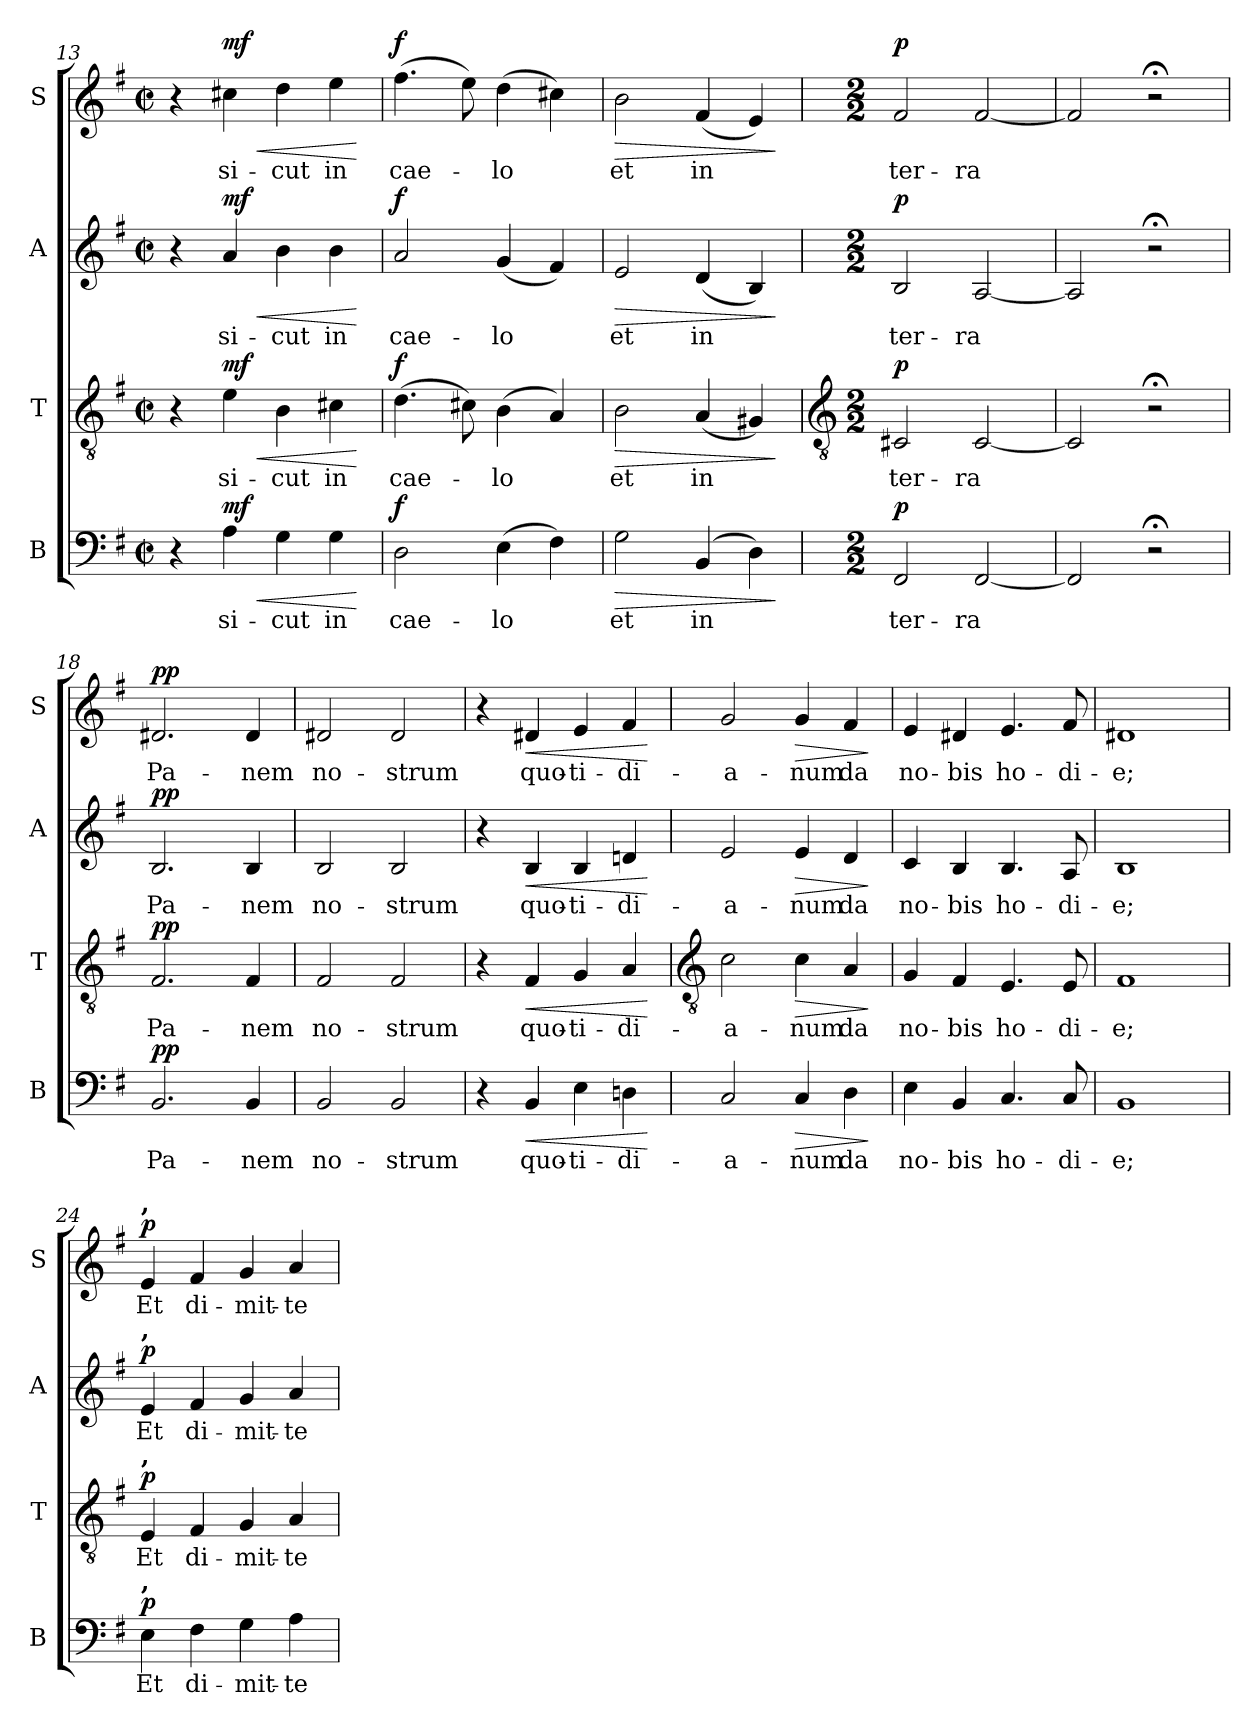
**kern	**text	**dynam	**kern	**text	**dynam	**kern	**text	**dynam	**kern	**text	**dynam
*part4	*part4	*part4	*part3	*part3	*part3	*part2	*part2	*part2	*part1	*part1	*part1
*staff4	*staff4	*staff4	*staff3	*staff3	*staff3	*staff2	*staff2	*staff2	*staff1	*staff1	*staff1
*I"B	*	*	*I"T	*	*	*I"A	*	*	*I"S	*	*
*I'B	*	*	*I'T	*	*	*I'A	*	*	*I'S	*	*
*clefF4	*	*	*clefGv2	*	*	*clefG2	*	*	*clefG2	*	*
*k[f#]	*	*	*k[f#]	*	*	*k[f#]	*	*	*k[f#]	*	*
*G:	*	*	*G:	*	*	*G:	*	*	*G:	*	*
*M2/2	*	*	*M2/2	*	*	*M2/2	*	*	*M2/2	*	*
*met(c|)	*	*	*met(c|)	*	*	*met(c|)	*	*	*met(c|)	*	*
=13	=13	=13	=13	=13	=13	=13	=13	=13	=13	=13	=13
4r	.	.	4r	.	.	4r	.	.	4r	.	.
!	!LO:LY:b	!LO:HP:b	!	!LO:LY:b	!LO:HP:b	!	!LO:LY:b	!LO:HP:b	!	!LO:LY:b	!LO:HP:b
!	!	!LO:DY:n=1:a	!	!	!LO:DY:n=1:a	!	!	!LO:DY:n=1:a	!	!	!LO:DY:n=1:a
4A	si-	< mf	4e	si-	< mf	4a	si-	< mf	4cc#X	si-	< mf
!	!LO:LY:b	!	!	!LO:LY:b	!	!	!LO:LY:b	!	!	!LO:LY:b	!
4G	-cut	.	4B	-cut	.	4b	-cut	.	4dd	-cut	.
!	!LO:LY:b	!	!	!LO:LY:b	!	!	!LO:LY:b	!	!	!LO:LY:b	!
4G	in	.	4c#X	in	.	4b	in	.	4ee	in	.
.	.	[	.	.	[	.	.	[	.	.	[
=14	=14	=14	=14	=14	=14	=14	=14	=14	=14	=14	=14
!	!LO:LY:b	!LO:DY:a	!	!LO:LY:b	!LO:DY:a	!	!LO:LY:b	!LO:DY:a	!	!LO:LY:b	!LO:DY:a
2D	cae-	f	(>4.d	cae-	f	2a	cae-	f	(>4.ff#	cae-	f
.	.	.	8c#X)	.	.	.	.	.	8ee)	.	.
!	!LO:LY:b	!	!	!LO:LY:b	!	!	!LO:LY:b	!	!	!LO:LY:b	!
(>4E	-lo	.	(>4B	-lo	.	(<4g	-lo	.	(>4dd	-lo	.
4F#)	.	.	4A)	.	.	4f#)	.	.	4cc#X)	.	.
=15	=15	=15	=15	=15	=15	=15	=15	=15	=15	=15	=15
!	!LO:LY:b	!LO:HP:b	!	!LO:LY:b	!LO:HP:b	!	!LO:LY:b	!LO:HP:b	!	!LO:LY:b	!LO:HP:b
2G	et	>	2B	et	>	2e	et	>	2b	et	>
!	!LO:LY:b	!	!	!LO:LY:b	!	!	!LO:LY:b	!	!	!LO:LY:b	!
(>4BB	in	.	(<4A	in	.	(<4d	in	.	(<4f#	in	.
4D)	.	.	4G#X)	.	.	4B)	.	.	4e)	.	.
.	.	]	.	.	]	.	.	]	.	.	]
!!LO:LB:g=z
=16	=16	=16	=16	=16	=16	=16	=16	=16	=16	=16	=16
*	*	*	*clefGv2	*	*	*	*	*	*	*	*
*M2/2	*	*	*M2/2	*	*	*M2/2	*	*	*M2/2	*	*
!	!LO:LY:b	!LO:DY:a	!	!LO:LY:b	!LO:DY:a	!	!LO:LY:b	!LO:DY:a	!	!LO:LY:b	!LO:DY:a
2FF#	ter-	p	2C#X	ter-	p	2B	ter-	p	2f#	ter-	p
!	!LO:LY:b	!	!	!LO:LY:b	!	!	!LO:LY:b	!	!	!LO:LY:b	!
[2FF#	-ra	.	[2C#	-ra	.	[2A	-ra	.	[2f#	-ra	.
=17	=17	=17	=17	=17	=17	=17	=17	=17	=17	=17	=17
2FF#]	.	.	2C#]	.	.	2A]	.	.	2f#]	.	.
2r;<	.	.	2r;<	.	.	2r;<	.	.	2r;<	.	.
=18	=18	=18	=18	=18	=18	=18	=18	=18	=18	=18	=18
!	!LO:LY:b	!LO:DY:a	!	!LO:LY:b	!LO:DY:a	!	!LO:LY:b	!LO:DY:a	!	!LO:LY:b	!LO:DY:a
2.BB	Pa-	pp	2.F#	Pa-	pp	2.B	Pa-	pp	2.d#X	Pa-	pp
!	!LO:LY:b	!	!	!LO:LY:b	!	!	!LO:LY:b	!	!	!LO:LY:b	!
4BB	-nem	.	4F#	-nem	.	4B	-nem	.	4d#	-nem	.
=19	=19	=19	=19	=19	=19	=19	=19	=19	=19	=19	=19
!	!LO:LY:b	!	!	!LO:LY:b	!	!	!LO:LY:b	!	!	!LO:LY:b	!
2BB	no-	.	2F#	no-	.	2B	no-	.	2d#X	no-	.
!	!LO:LY:b	!	!	!LO:LY:b	!	!	!LO:LY:b	!	!	!LO:LY:b	!
2BB	-strum	.	2F#	-strum	.	2B	-strum	.	2d#	-strum	.
=20	=20	=20	=20	=20	=20	=20	=20	=20	=20	=20	=20
4r	.	.	4r	.	.	4r	.	.	4r	.	.
!	!LO:LY:b	!LO:HP:b	!	!LO:LY:b	!LO:HP:b	!	!LO:LY:b	!LO:HP:b	!	!LO:LY:b	!LO:HP:b
4BB	quo-	<	4F#	quo-	<	4B	quo-	<	4d#X	quo-	<
!	!LO:LY:b	!	!	!LO:LY:b	!	!	!LO:LY:b	!	!	!LO:LY:b	!
4E	-ti-	.	4G	-ti-	.	4B	-ti-	.	4e	-ti-	.
!	!LO:LY:b	!	!	!LO:LY:b	!	!	!LO:LY:b	!	!	!LO:LY:b	!
4Dn	-di-	.	4A	-di-	.	4dn	-di-	.	4f#	-di-	.
.	.	[	.	.	[	.	.	[	.	.	[
!!LO:LB:g=z
=21	=21	=21	=21	=21	=21	=21	=21	=21	=21	=21	=21
*	*	*	*clefGv2	*	*	*	*	*	*	*	*
!	!LO:LY:b	!	!	!LO:LY:b	!	!	!LO:LY:b	!	!	!LO:LY:b	!
2C	-a-	.	2c	-a-	.	2e	-a-	.	2g	-a-	.
!	!LO:LY:b	!LO:HP:b	!	!LO:LY:b	!LO:HP:b	!	!LO:LY:b	!LO:HP:b	!	!LO:LY:b	!LO:HP:b
4C	-num	>	4c	-num	>	4e	-num	>	4g	-num	>
!	!LO:LY:b	!	!	!LO:LY:b	!	!	!LO:LY:b	!	!	!LO:LY:b	!
4D	da	.	4A	da	.	4d	da	.	4f#	da	.
.	.	]	.	.	]	.	.	]	.	.	]
=22	=22	=22	=22	=22	=22	=22	=22	=22	=22	=22	=22
!	!LO:LY:b	!	!	!LO:LY:b	!	!	!LO:LY:b	!	!	!LO:LY:b	!
4E	no-	.	4G	no-	.	4c	no-	.	4e	no-	.
!	!LO:LY:b	!	!	!LO:LY:b	!	!	!LO:LY:b	!	!	!LO:LY:b	!
4BB	-bis	.	4F#	-bis	.	4B	-bis	.	4d#X	-bis	.
!	!LO:LY:b	!	!	!LO:LY:b	!	!	!LO:LY:b	!	!	!LO:LY:b	!
4.C	ho-	.	4.E	ho-	.	4.B	ho-	.	4.e	ho-	.
!	!LO:LY:b	!	!	!LO:LY:b	!	!	!LO:LY:b	!	!	!LO:LY:b	!
8C	-di-	.	8E	-di-	.	8A	-di-	.	8f#	-di-	.
=23	=23	=23	=23	=23	=23	=23	=23	=23	=23	=23	=23
!	!LO:LY:b	!	!	!LO:LY:b	!	!	!LO:LY:b	!	!	!LO:LY:b	!
1BB	-e;	.	1F#	-e;	.	1B	-e;	.	1d#X	-e;	.
=24	=24	=24	=24	=24	=24	=24	=24	=24	=24	=24	=24
!	!	!	!	!	!	!	!	!	!LO:TX:a:B:t=,	!	!
!	!	!	!	!	!	!LO:TX:a:B:t=,	!	!	!	!	!
!	!	!	!LO:TX:a:B:t=,	!	!	!	!	!	!	!	!
!LO:TX:a:B:t=,	!	!	!	!	!	!	!	!	!	!	!
!	!LO:LY:b	!LO:DY:a	!	!LO:LY:b	!LO:DY:a	!	!LO:LY:b	!LO:DY:a	!	!LO:LY:b	!LO:DY:a
4E	Et	p	4E	Et	p	4e	Et	p	4e	Et	p
!	!LO:LY:b	!	!	!LO:LY:b	!	!	!LO:LY:b	!	!	!LO:LY:b	!
4F#	di-	.	4F#	di-	.	4f#	di-	.	4f#	di-	.
!	!LO:LY:b	!	!	!LO:LY:b	!	!	!LO:LY:b	!	!	!LO:LY:b	!
4G	-mit-	.	4G	-mit-	.	4g	-mit-	.	4g	-mit-	.
!	!LO:LY:b	!	!	!LO:LY:b	!	!	!LO:LY:b	!	!	!LO:LY:b	!
4A	-te	.	4A	-te	.	4a	-te	.	4a	-te	.
=	=	=	=	=	=	=	=	=	=	=	=
*-	*-	*-	*-	*-	*-	*-	*-	*-	*-	*-	*-
